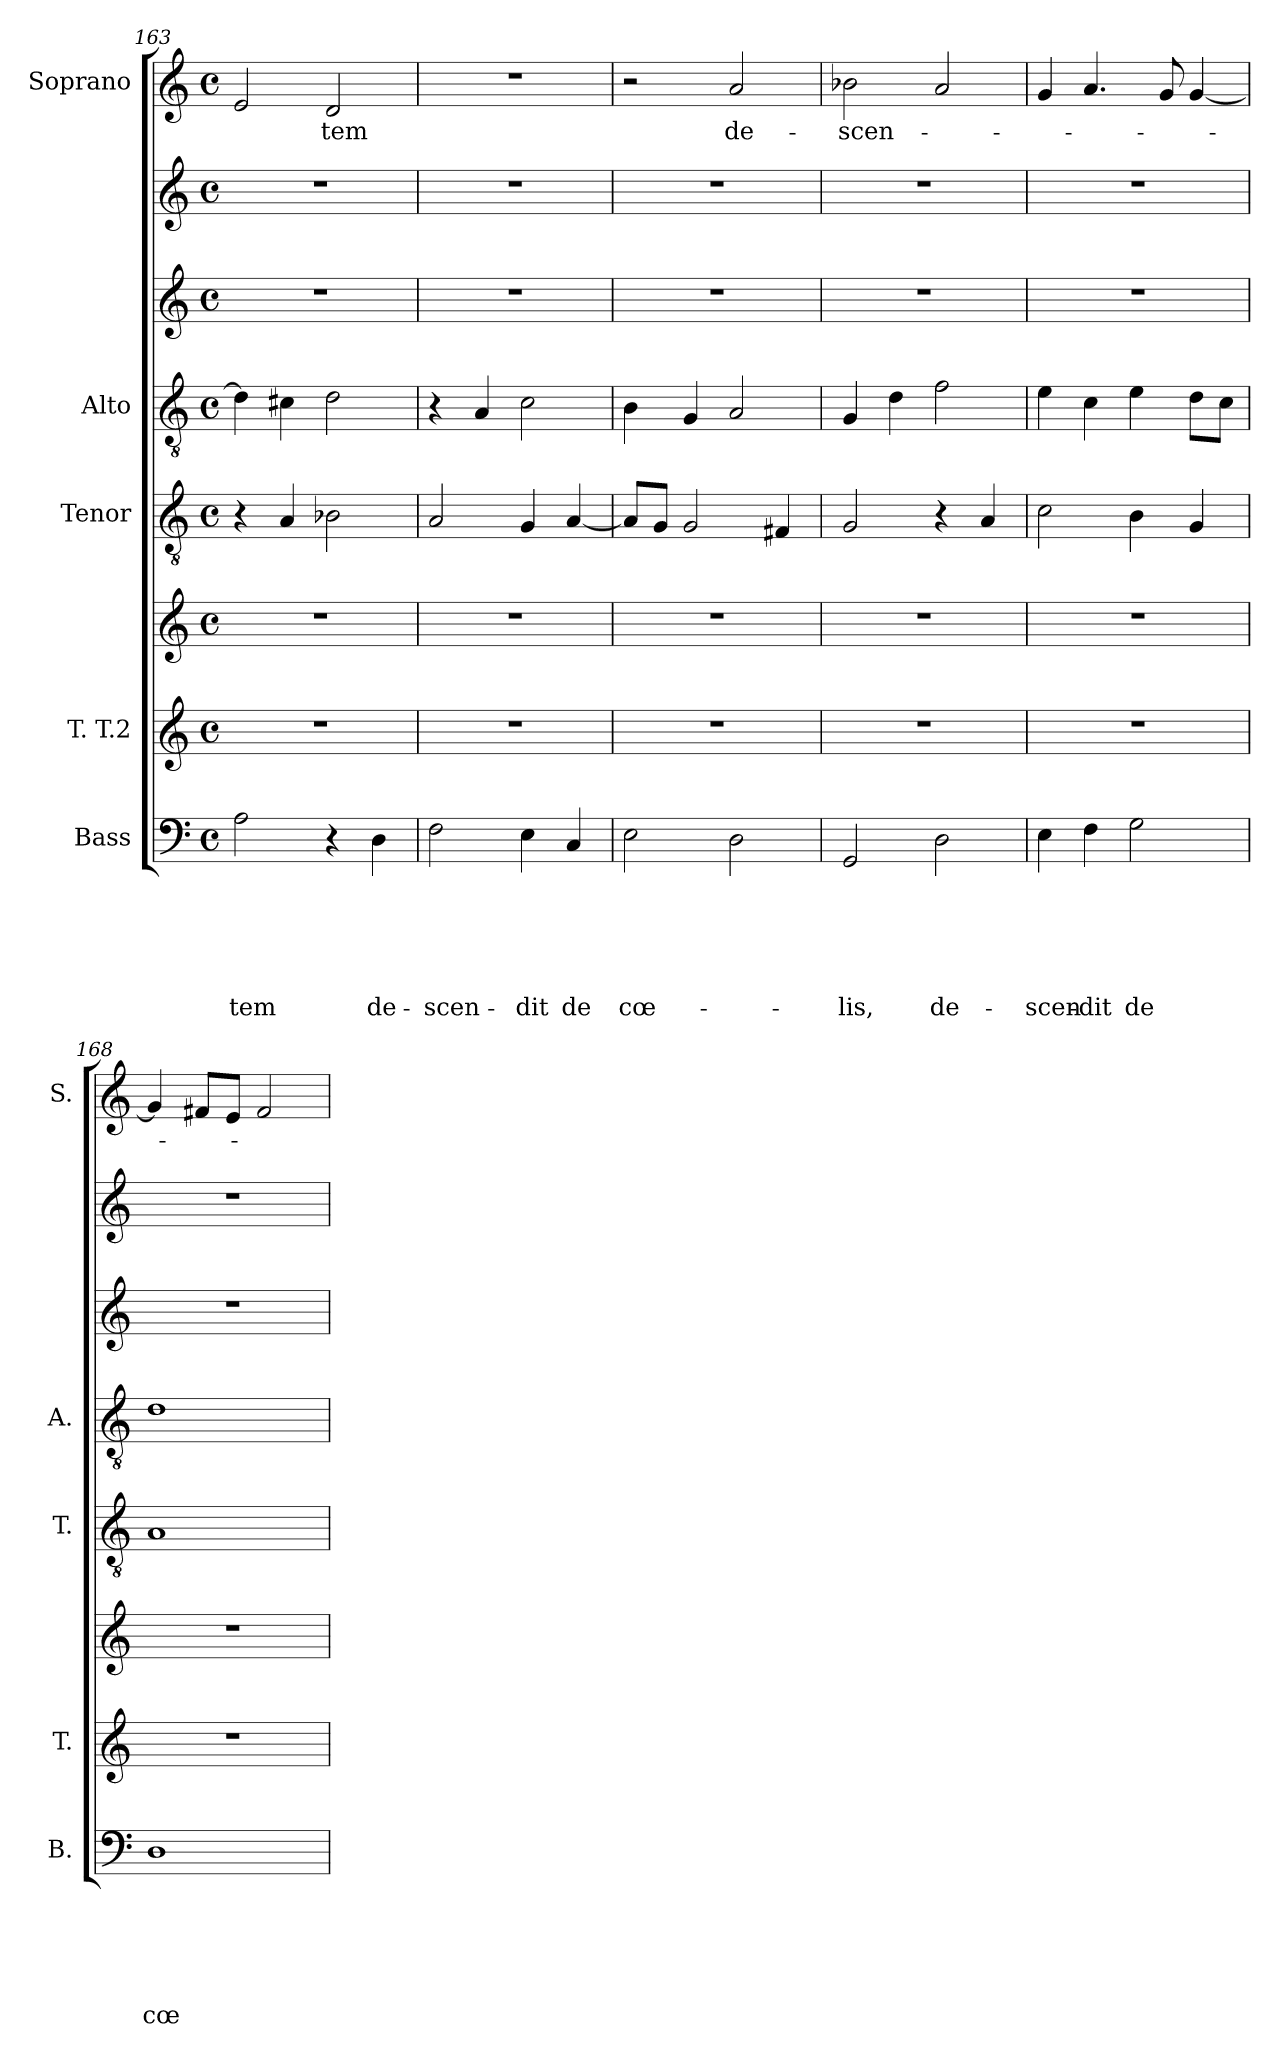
**kern	**text	**text	**text	**text	**text	**text	**kern	**kern	**kern	**kern	**kern	**kern	**kern	**text
*part7	*part7	*part7	*part7	*part7	*part7	*part7	*part6	*part6	*part5	*part4	*part3	*part2	*part1	*part1
*staff8	*staff8	*staff8	*staff8	*staff8	*staff8	*staff8	*staff7	*staff6	*staff5	*staff4	*staff3	*staff2	*staff1	*staff1
*I"Bass	*	*	*	*	*	*	*I"T. T.2	*	*I"Tenor	*I"Alto	*	*	*I"Soprano	*
*I'B.	*	*	*	*	*	*	*I'T.	*	*I'T.	*I'A.	*	*	*I'S.	*
*clefF4	*	*	*	*	*	*	*clefG2	*clefG2	*clefGv2	*clefGv2	*clefG2	*clefG2	*clefG2	*
*k[]	*	*	*	*	*	*	*k[]	*k[]	*k[]	*k[]	*k[]	*k[]	*k[]	*
*C:	*	*	*	*	*	*	*C:	*C:	*C:	*C:	*C:	*C:	*C:	*
*M4/4	*	*	*	*	*	*	*M4/4	*M4/4	*M4/4	*M4/4	*M4/4	*M4/4	*M4/4	*
*met(c)	*	*	*	*	*	*	*met(c)	*met(c)	*met(c)	*met(c)	*met(c)	*met(c)	*met(c)	*
=163	=163	=163	=163	=163	=163	=163	=163	=163	=163	=163	=163	=163	=163	=163
!	!	!	!	!	!	!LO:LY:b	!	!	!	!	!	!	!	!
2A\	.	.	.	.	.	-tem	1r	1r	4r	4d\]	1r	1r	2e/	.
.	.	.	.	.	.	.	.	.	4A/	4c#X\	.	.	.	.
!	!	!	!	!	!	!	!	!	!	!	!	!	!	!LO:LY:b
4r	.	.	.	.	.	.	.	.	2B-X\	2d\	.	.	2d/	-tem
!	!	!	!	!	!	!LO:LY:b	!	!	!	!	!	!	!	!
4D\	.	.	.	.	.	de-	.	.	.	.	.	.	.	.
=164	=164	=164	=164	=164	=164	=164	=164	=164	=164	=164	=164	=164	=164	=164
!	!	!	!	!	!	!LO:LY:b	!	!	!	!	!	!	!	!
2F\	.	.	.	.	.	-scen-	1r	1r	2A/	4r	1r	1r	1r	.
.	.	.	.	.	.	.	.	.	.	4A/	.	.	.	.
!	!	!	!	!	!	!LO:LY:b	!	!	!	!	!	!	!	!
4E\	.	.	.	.	.	-dit	.	.	4G/	2c\	.	.	.	.
!	!	!	!	!	!	!LO:LY:b	!	!	!	!	!	!	!	!
4C/	.	.	.	.	.	de	.	.	[<4A/	.	.	.	.	.
!!LO:PB:g=z
=165	=165	=165	=165	=165	=165	=165	=165	=165	=165	=165	=165	=165	=165	=165
!	!	!	!	!	!	!LO:LY:b	!	!	!	!	!	!	!	!
2E\	.	.	.	.	.	cœ-	1r	1r	8A/L]	4B\	1r	1r	2r	.
.	.	.	.	.	.	.	.	.	8G/J	.	.	.	.	.
.	.	.	.	.	.	.	.	.	2G/	4G/	.	.	.	.
!	!	!	!	!	!	!	!	!	!	!	!	!	!	!LO:LY:b
2D\	.	.	.	.	.	.	.	.	.	2A/	.	.	2a/	de-
.	.	.	.	.	.	.	.	.	4F#X/	.	.	.	.	.
=166	=166	=166	=166	=166	=166	=166	=166	=166	=166	=166	=166	=166	=166	=166
!	!	!	!	!	!	!LO:LY:b	!	!	!	!	!	!	!	!LO:LY:b
2GG/	.	.	.	.	.	-lis,	1r	1r	2G/	4G/	1r	1r	2b-X\	-scen-
.	.	.	.	.	.	.	.	.	.	4d\	.	.	.	.
!	!	!	!	!	!	!LO:LY:b	!	!	!	!	!	!	!	!
2D\	.	.	.	.	.	de-	.	.	4r	2f\	.	.	2a/	.
.	.	.	.	.	.	.	.	.	4A/	.	.	.	.	.
=167	=167	=167	=167	=167	=167	=167	=167	=167	=167	=167	=167	=167	=167	=167
!	!	!	!	!	!	!LO:LY:b	!	!	!	!	!	!	!	!
4E\	.	.	.	.	.	-scen-	1r	1r	2c\	4e\	1r	1r	4g/	.
!	!	!	!	!	!	!LO:LY:b	!	!	!	!	!	!	!	!
4F\	.	.	.	.	.	-dit	.	.	.	4c\	.	.	4.a/	.
!	!	!	!	!	!	!LO:LY:b	!	!	!	!	!	!	!	!
2G\	.	.	.	.	.	de	.	.	4B\	4e\	.	.	.	.
.	.	.	.	.	.	.	.	.	.	.	.	.	8g/	.
.	.	.	.	.	.	.	.	.	4G/	8d\L	.	.	[<4g/	.
.	.	.	.	.	.	.	.	.	.	8c\J	.	.	.	.
=168	=168	=168	=168	=168	=168	=168	=168	=168	=168	=168	=168	=168	=168	=168
!	!	!	!	!	!	!LO:LY:b	!	!	!	!	!	!	!	!
1D	.	.	.	.	.	cœ-	1r	1r	1A	1d	1r	1r	4g/]	.
.	.	.	.	.	.	.	.	.	.	.	.	.	8f#X/L	.
.	.	.	.	.	.	.	.	.	.	.	.	.	8e/J	.
.	.	.	.	.	.	.	.	.	.	.	.	.	2f#/	.
=	=	=	=	=	=	=	=	=	=	=	=	=	=	=
*-	*-	*-	*-	*-	*-	*-	*-	*-	*-	*-	*-	*-	*-	*-
